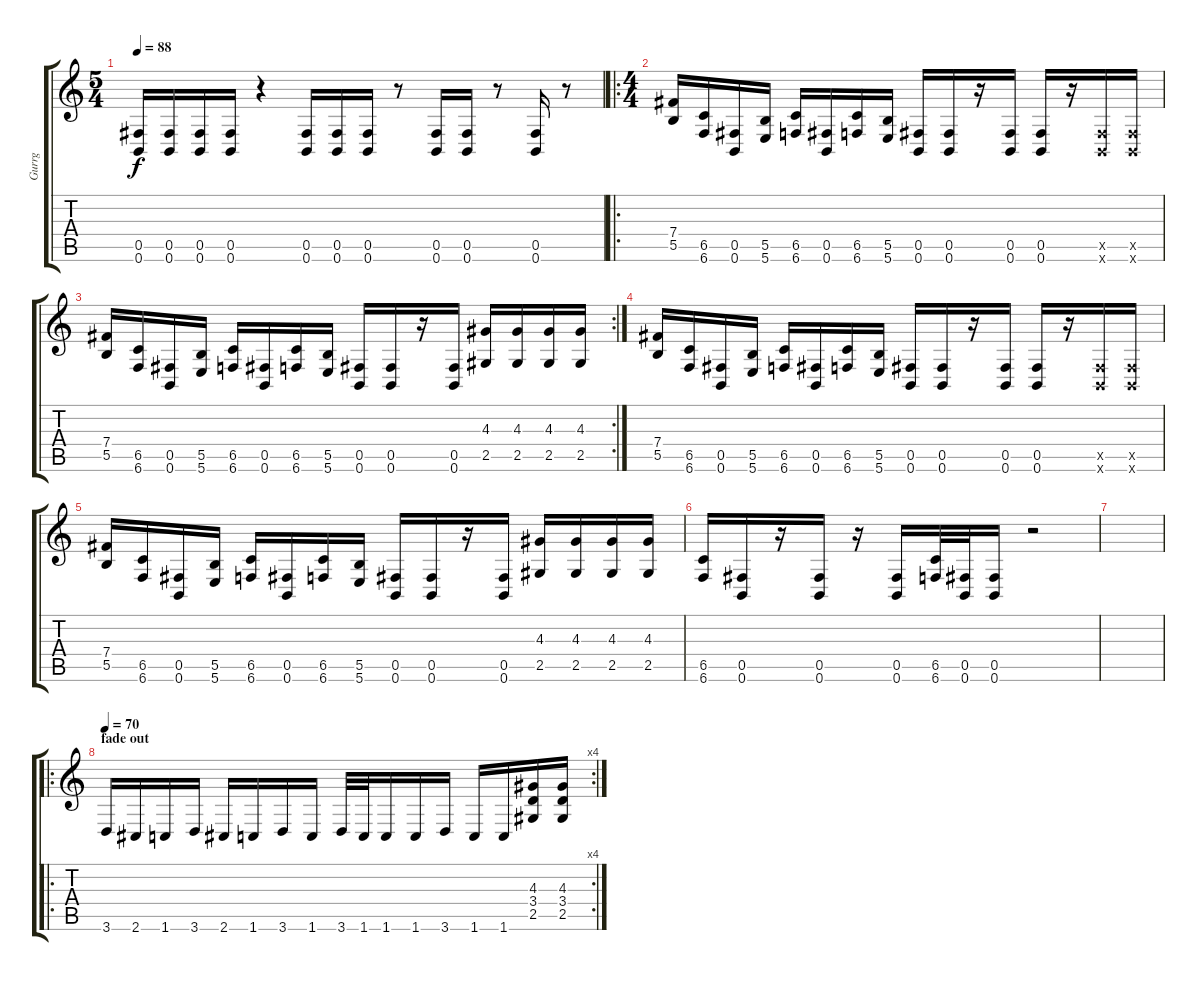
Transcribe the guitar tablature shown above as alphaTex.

\track ("Gurrg" "Gurrg") {instrument overdrivenguitar}
\staff {score tabs}
\tuning (Db4 Ab3 E3 B2 Gb2 B1) {hide}
\ts (5 4)
\tempo 88
\clef g2
\ks c
(0.5 0.6).16{dy f} (0.5 0.6).16 (0.5 0.6).16 (0.5 0.6).16 r.4 (0.5 0.6).16 (0.5 0.6).16 (0.5 0.6).16 r.8 (0.5 0.6).16 (0.5 0.6).16 r.8 (0.5 0.6).16 r.8 |
\ro
\ts (4 4)
(7.4 5.5).16 (6.5 6.6).16 (0.5 0.6).16 (5.5 5.6).16 (6.5 6.6).16 (0.5 0.6).16 (6.5 6.6).16 (5.5 5.6).16 (0.5 0.6).16 (0.5 0.6).16 r.16 (0.5 0.6).16 (0.5 0.6).16 r.16 (0.5{x} 0.6{x}).16 (0.5{x} 0.6{x}).16 |
\rc 2
(7.4 5.5).16 (6.5 6.6).16 (0.5 0.6).16 (5.5 5.6).16 (6.5 6.6).16 (0.5 0.6).16 (6.5 6.6).16 (5.5 5.6).16 (0.5 0.6).16 (0.5 0.6).16 r.16 (0.5 0.6).16 (4.3 2.5).16 (4.3 2.5).16 (4.3 2.5).16 (4.3 2.5).16 |
(7.4 5.5).16 (6.5 6.6).16 (0.5 0.6).16 (5.5 5.6).16 (6.5 6.6).16 (0.5 0.6).16 (6.5 6.6).16 (5.5 5.6).16 (0.5 0.6).16 (0.5 0.6).16 r.16 (0.5 0.6).16 (0.5 0.6).16 r.16 (0.5{x} 0.6{x}).16 (0.5{x} 0.6{x}).16 |
(7.4 5.5).16 (6.5 6.6).16 (0.5 0.6).16 (5.5 5.6).16 (6.5 6.6).16 (0.5 0.6).16 (6.5 6.6).16 (5.5 5.6).16 (0.5 0.6).16 (0.5 0.6).16 r.16 (0.5 0.6).16 (4.3 2.5).16 (4.3 2.5).16 (4.3 2.5).16 (4.3 2.5).16 |
(6.5 6.6).16 (0.5 0.6).16 r.16 (0.5 0.6).16 r.16 (0.5 0.6).16 (6.5 6.6).32 (0.5 0.6).32 (0.5 0.6).16 r.2 |
|
\ro
\rc 4
\section ("" "fade out")
\tempo 70
3.6.16 2.6.16 1.6.16 3.6.16 2.6.16 1.6.16 3.6.16 1.6.16 3.6.32 1.6.32 1.6.16 1.6.16 3.6.16 1.6.16 1.6.16 (4.3 3.4 2.5).16 (4.3 3.4 2.5).16
